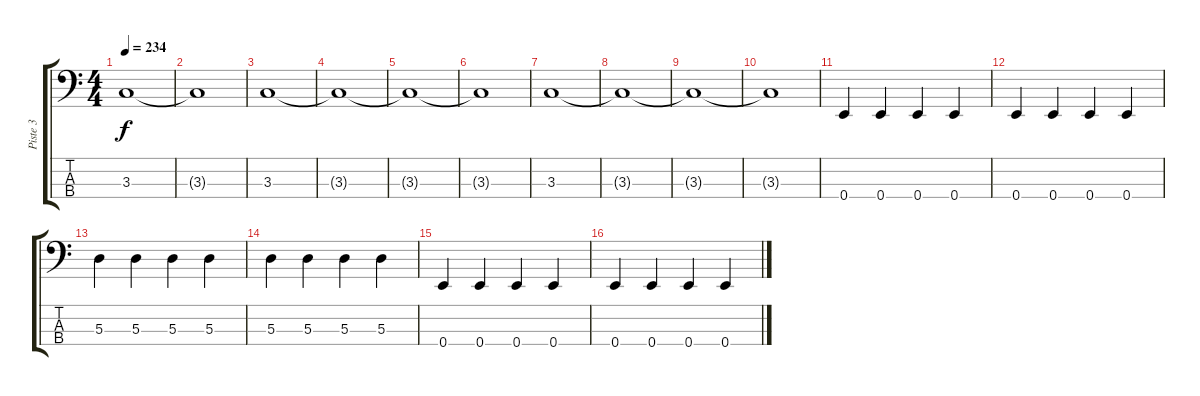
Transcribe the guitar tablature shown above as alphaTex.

\track ("Piste 3" "Piste 3") {instrument electricbasspick}
\staff {score tabs}
\tuning (G2 D2 A1 E1) {hide}
\ts (4 4)
\tempo 234
\clef f4
\ks c
3.3{t}.1{dy f} |
3.3{t}.1 |
3.3.1 |
3.3{t}.1 |
3.3{t}.1 |
3.3{t}.1 |
3.3.1 |
3.3{t}.1 |
3.3{t}.1 |
3.3{t}.1 |
0.4.4 0.4.4 0.4.4 0.4.4 |
0.4.4 0.4.4 0.4.4 0.4.4 |
5.3.4 5.3.4 5.3.4 5.3.4 |
5.3.4 5.3.4 5.3.4 5.3.4 |
0.4.4 0.4.4 0.4.4 0.4.4 |
0.4.4 0.4.4 0.4.4 0.4.4
